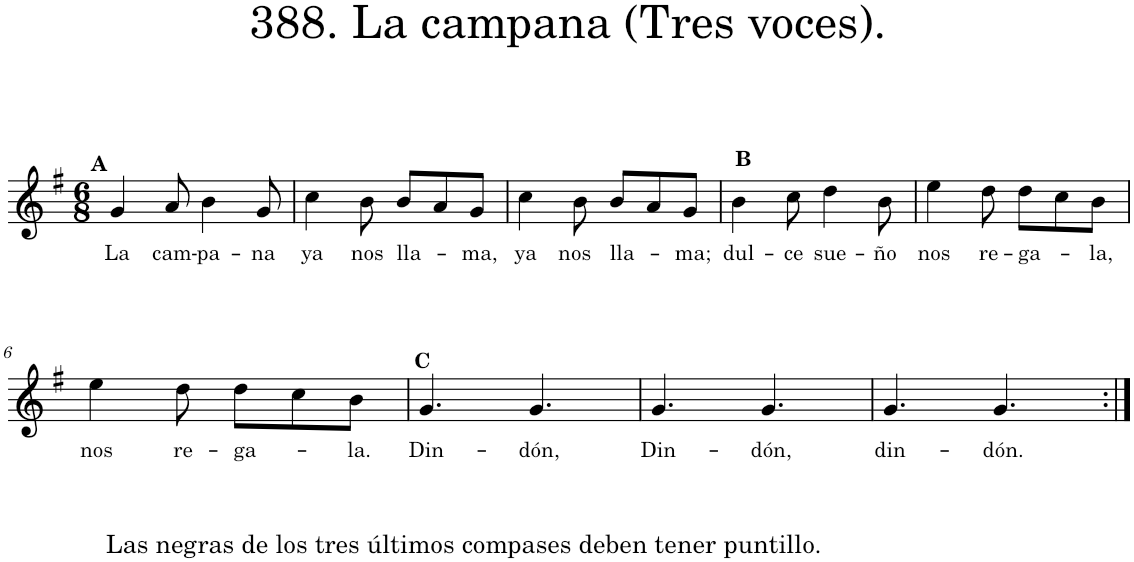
**kern	**text
*part1	*part1
*staff1	*staff1
*I"Piano	*
*I'Pno.	*
*clefG2	*
*k[f#]	*
*M6/8	*
=1	=1
!LO:TX:a:B:t=A	!
!	!LO:LY:b
4g/	La
!	!LO:LY:b
8a/	cam-
!	!LO:LY:b
4b\	-pa-
!	!LO:LY:b
8g/	-na
=2	=2
!	!LO:LY:b
4cc\	ya
!	!LO:LY:b
8b\	nos
!	!LO:LY:b
8b/L	lla-
8a/	.
!	!LO:LY:b
8g/J	ma,
=3	=3
!	!LO:LY:b
4cc\	ya
!	!LO:LY:b
8b\	nos
!	!LO:LY:b
8b/L	lla-
8a/	.
!	!LO:LY:b
8g/J	-ma;
=4	=4
!LO:TX:a:B:t=B	!
!	!LO:LY:b
4b\	dul-
!	!LO:LY:b
8cc\	-ce
!	!LO:LY:b
4dd\	sue-
!	!LO:LY:b
8b\	-ño
=5	=5
!	!LO:LY:b
4ee\	nos
!	!LO:LY:b
8dd\	re-
!	!LO:LY:b
8dd\L	-ga-
8cc\	.
!	!LO:LY:b
8b\J	-la,
!!LO:LB:g=z
=6	=6
!	!LO:LY:b
4ee\	nos
!	!LO:LY:b
8dd\	re-
!	!LO:LY:b
8dd\L	-ga-
8cc\	.
!	!LO:LY:b
8b\J	la.
=7	=7
!LO:TX:a:B:t=C	!
!	!LO:LY:b
4.g/	Din-
!LO:TX:b:t=Las negras de los tres últimos compases deben tener puntillo.	!
!	!LO:LY:b
4.g/	-dón,
=8	=8
!	!LO:LY:b
4.g/	Din-
!	!LO:LY:b
4.g/	-dón,
=9	=9
!	!LO:LY:b
4.g/	din-
!	!LO:LY:b
4.g/	-dón.
=:|!	=:|!
*-	*-
